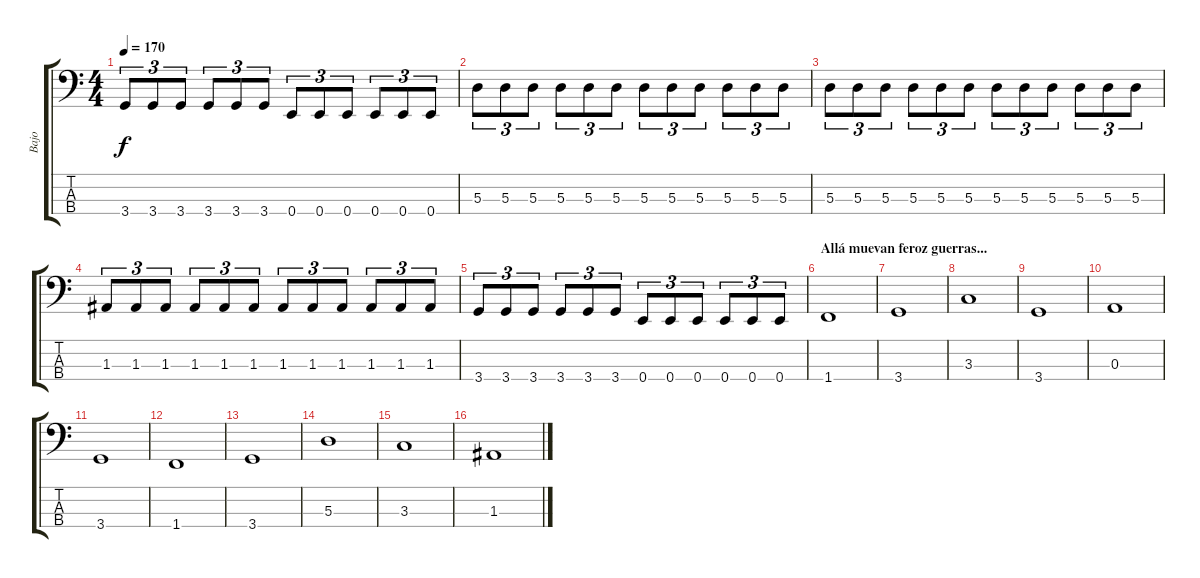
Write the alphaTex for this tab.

\track ("Bajo" "Bajo") {instrument electricbassfinger}
\staff {score tabs}
\tuning (G2 D2 A1 E1) {hide}
\ts (4 4)
\tempo 170
\clef f4
\ks c
3.4.8{tu (3 2) dy f} 3.4.8{tu (3 2)} 3.4.8{tu (3 2)} 3.4.8{tu (3 2)} 3.4.8{tu (3 2)} 3.4.8{tu (3 2)} 0.4.8{tu (3 2)} 0.4.8{tu (3 2)} 0.4.8{tu (3 2)} 0.4.8{tu (3 2)} 0.4.8{tu (3 2)} 0.4.8{tu (3 2)} |
5.3.8{tu (3 2)} 5.3.8{tu (3 2)} 5.3.8{tu (3 2)} 5.3.8{tu (3 2)} 5.3.8{tu (3 2)} 5.3.8{tu (3 2)} 5.3.8{tu (3 2)} 5.3.8{tu (3 2)} 5.3.8{tu (3 2)} 5.3.8{tu (3 2)} 5.3.8{tu (3 2)} 5.3.8{tu (3 2)} |
5.3.8{tu (3 2)} 5.3.8{tu (3 2)} 5.3.8{tu (3 2)} 5.3.8{tu (3 2)} 5.3.8{tu (3 2)} 5.3.8{tu (3 2)} 5.3.8{tu (3 2)} 5.3.8{tu (3 2)} 5.3.8{tu (3 2)} 5.3.8{tu (3 2)} 5.3.8{tu (3 2)} 5.3.8{tu (3 2)} |
1.3.8{tu (3 2)} 1.3.8{tu (3 2)} 1.3.8{tu (3 2)} 1.3.8{tu (3 2)} 1.3.8{tu (3 2)} 1.3.8{tu (3 2)} 1.3.8{tu (3 2)} 1.3.8{tu (3 2)} 1.3.8{tu (3 2)} 1.3.8{tu (3 2)} 1.3.8{tu (3 2)} 1.3.8{tu (3 2)} |
3.4.8{tu (3 2)} 3.4.8{tu (3 2)} 3.4.8{tu (3 2)} 3.4.8{tu (3 2)} 3.4.8{tu (3 2)} 3.4.8{tu (3 2)} 0.4.8{tu (3 2)} 0.4.8{tu (3 2)} 0.4.8{tu (3 2)} 0.4.8{tu (3 2)} 0.4.8{tu (3 2)} 0.4.8{tu (3 2)} |
\section ("" "Allá muevan feroz guerras...")
1.4.1 |
3.4.1 |
3.3.1 |
3.4.1 |
0.3.1 |
3.4.1 |
1.4.1 |
3.4.1 |
5.3.1 |
3.3.1 |
1.3.1
